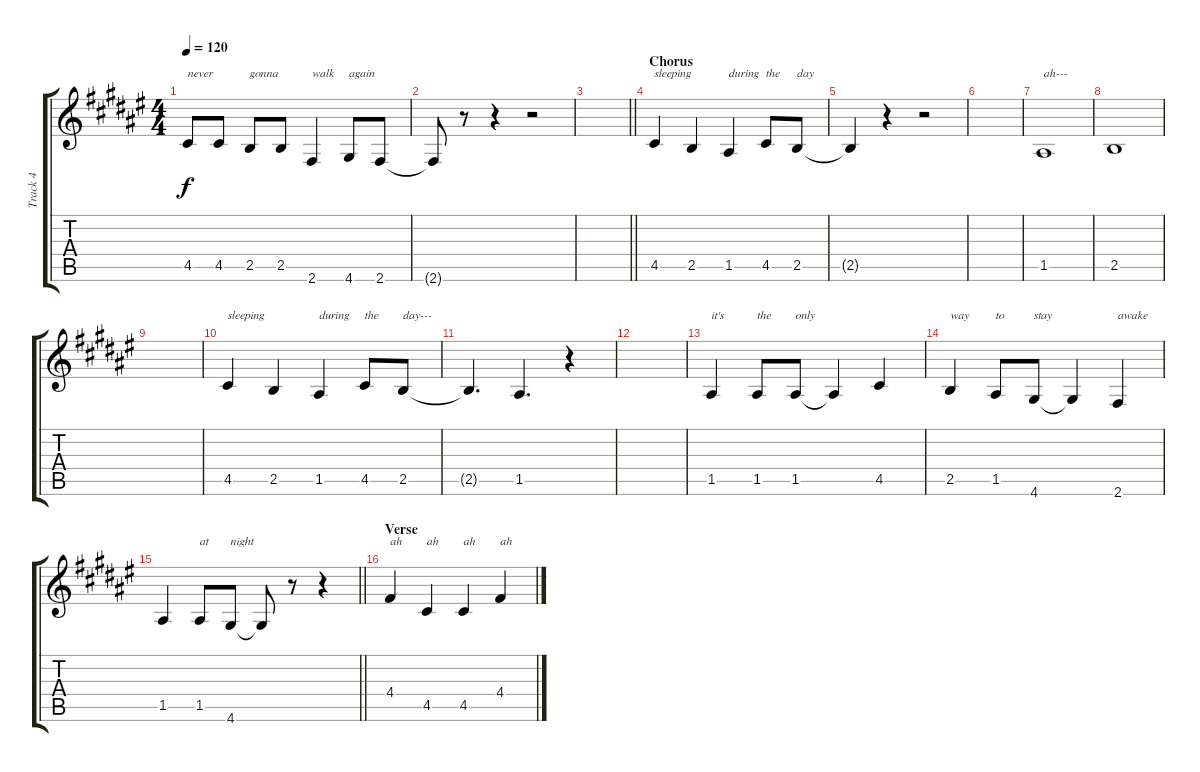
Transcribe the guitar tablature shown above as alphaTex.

\track ("Track 4" "Track 4") {instrument acousticguitarsteel}
\staff {score tabs}
\tuning (E4 B3 G3 D3 A2 E2) {hide}
\ts (4 4)
\tempo 120
\clef g2
\ks f#
4.5.8{txt "never" dy f} 4.5.8 2.5.8{txt "gonna"} 2.5.8 2.6.4{txt "walk"} 4.6.8{txt "again"} 2.6.8 |
2.6{t}.8 r.8 r.4 r.2 |
\barLineRight lightlight
|
\section ("" "Chorus")
4.5.4{txt "sleeping"} 2.5.4 1.5.4{txt "during"} 4.5.8{txt "the"} 2.5.8{txt "day"} |
2.5{t}.4 r.4 r.2 |
|
1.5.1{txt "ah---"} |
2.5.1 |
|
4.5.4{txt "sleeping"} 2.5.4 1.5.4{txt "during"} 4.5.8{txt "the"} 2.5.8{txt "day---"} |
2.5{t}.4{d} 1.5.4{d} r.4 |
|
1.5.4{txt "it's"} 1.5.8{txt "the"} 1.5.8{txt "only"} 1.5{t}.4 4.5.4 |
2.5.4{txt "way"} 1.5.8{txt "to"} 4.6.8{txt "stay"} 4.6{t}.4 2.6.4{txt "awake"} |
\barLineRight lightlight
1.5.4 1.5.8{txt "at"} 4.6.8{txt "night"} 4.6{t}.8 r.8 r.4 |
\section ("" "Verse")
4.4.4{txt "ah"} 4.5.4{txt "ah"} 4.5.4{txt "ah"} 4.4.4{txt "ah"}
